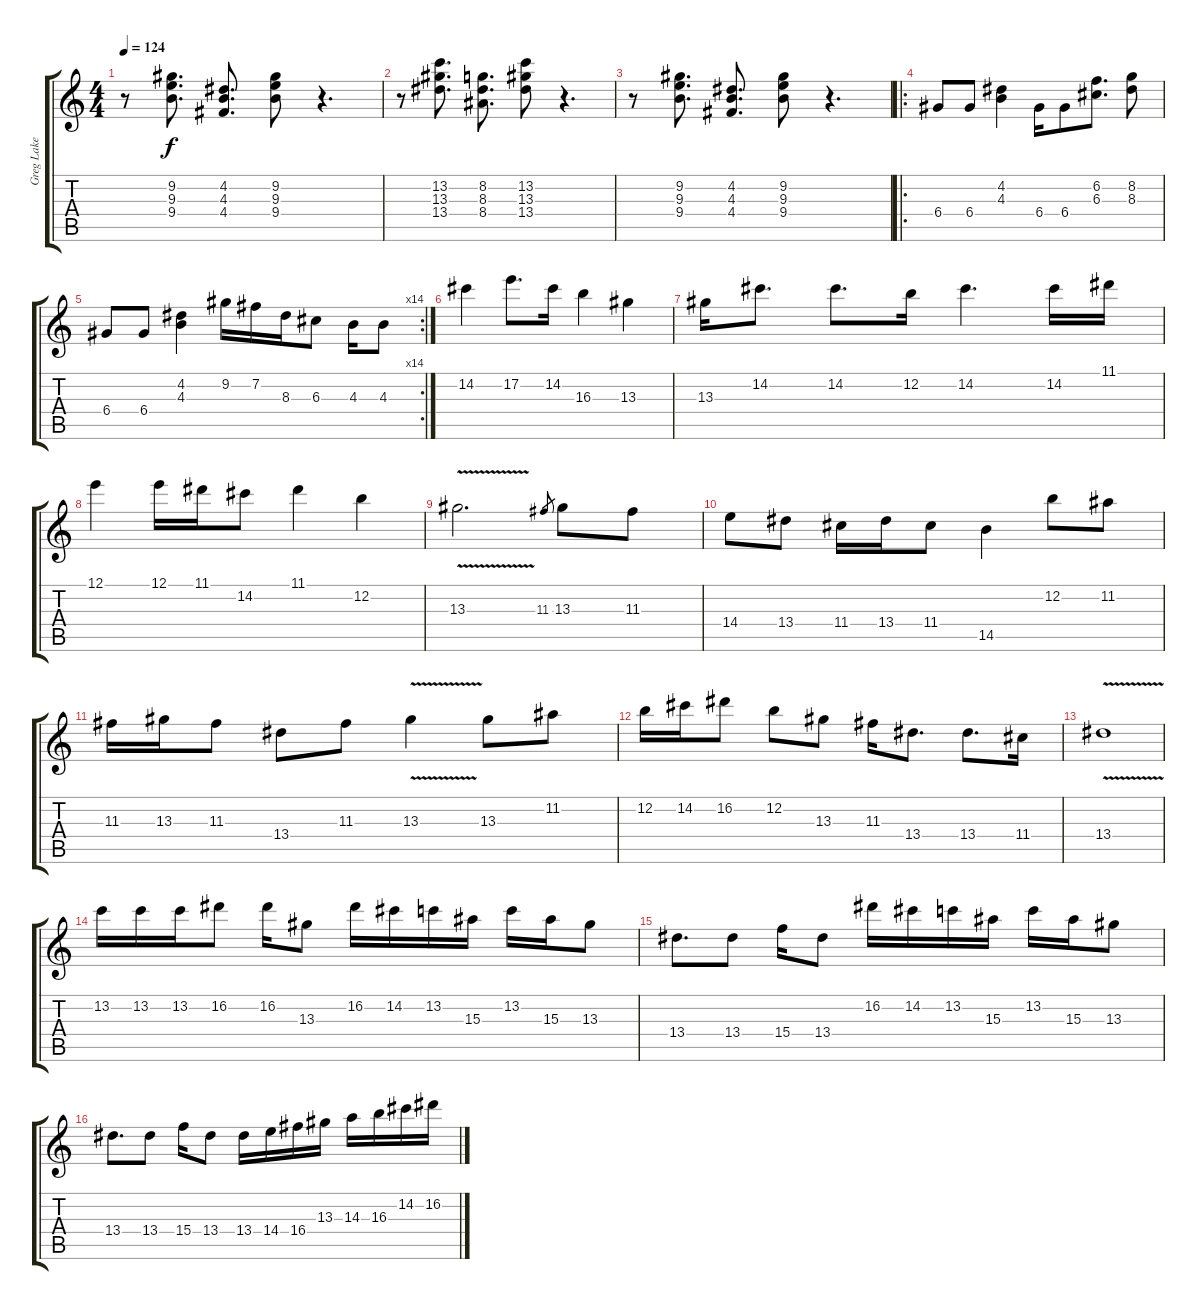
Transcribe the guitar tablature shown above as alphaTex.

\track ("Greg Lake" "Greg Lake") {instrument overdrivenguitar}
\staff {score tabs}
\tuning (E4 B3 G3 D3 A2 E2) {hide}
\ts (4 4)
\tempo 124
\clef g2
\ks c
r.8{dy f} (9.2 9.3 9.4).8{d} (4.2 4.3 4.4).8{d} (9.2 9.3 9.4).8 r.4{d} |
r.8 (13.2 13.3 13.4).8{d} (8.2 8.3 8.4).8{d} (13.2 13.3 13.4).8 r.4{d} |
r.8 (9.2 9.3 9.4).8{d} (4.2 4.3 4.4).8{d} (9.2 9.3 9.4).8 r.4{d} |
\ro
6.4.8 6.4.8 (4.2 4.3).4 6.4.16 6.4.8 (6.2 6.3).8{d} (8.2 8.3).8 |
\rc 14
6.4.8 6.4.8 (4.2 4.3).4 9.2.16 7.2.16 8.3.16 6.3.8 4.3.16 4.3.8 |
14.2.4 17.2.8{d} 14.2.16 16.3.4 13.3.4 |
13.3.16 14.2.8{d} 14.2.8{d} 12.2.16 14.2.4{d} 14.2.16 11.1.16 |
12.1.4 12.1.16 11.1.16 14.2.8 11.1.4 12.2.4 |
13.3{v}.2{d} 11.3.8{gr} 13.3.8 11.3.8 |
14.4.8 13.4.8 11.4.16 13.4.16 11.4.8 14.5.4 12.2.8 11.2.8 |
11.3.16 13.3.16 11.3.8 13.4.8 11.3.8 13.3{v}.4 13.3.8 11.2.8 |
12.2.16 14.2.16 16.2.8 12.2.8 13.3.8 11.3.16 13.4.8{d} 13.4.8{d} 11.4.16 |
13.4{v}.1 |
13.2.16 13.2.16 13.2.16 16.2.8 16.2.16 13.3.8 16.2.16 14.2.16 13.2.16 15.3.16 13.2.16 15.3.16 13.3.8 |
13.4.8{d} 13.4.8 15.4.16 13.4.8 16.2.16 14.2.16 13.2.16 15.3.16 13.2.16 15.3.16 13.3.8 |
13.4.8{d} 13.4.8 15.4.16 13.4.8 13.4.16 14.4.16 16.4.16 13.3.16 14.3.16 16.3.16 14.2.16 16.2.16
